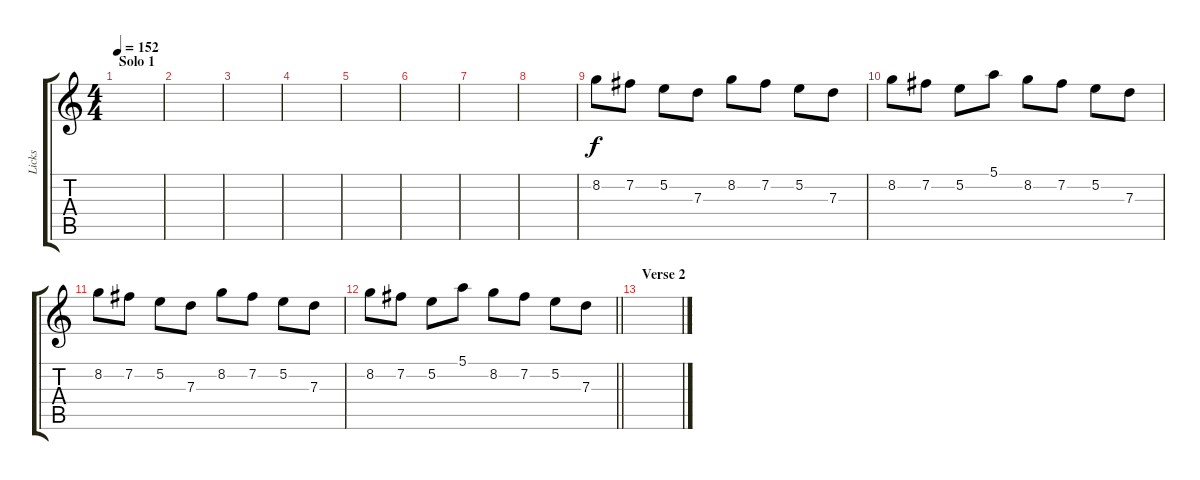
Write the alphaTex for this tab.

\track ("Licks" "Licks") {instrument overdrivenguitar}
\staff {score tabs}
\tuning (E4 B3 G3 D3 A2 E2) {hide}
\ts (4 4)
\section ("" "Solo 1")
\tempo 152
\clef g2
\ks c
|
|
|
|
|
|
|
|
8.2.8 7.2.8 5.2.8 7.3.8 8.2.8 7.2.8 5.2.8 7.3.8 |
8.2.8 7.2.8 5.2.8 5.1.8 8.2.8 7.2.8 5.2.8 7.3.8 |
8.2.8 7.2.8 5.2.8 7.3.8 8.2.8 7.2.8 5.2.8 7.3.8 |
\barLineRight lightlight
8.2.8 7.2.8 5.2.8 5.1.8 8.2.8 7.2.8 5.2.8 7.3.8 |
\section ("" "Verse 2")
